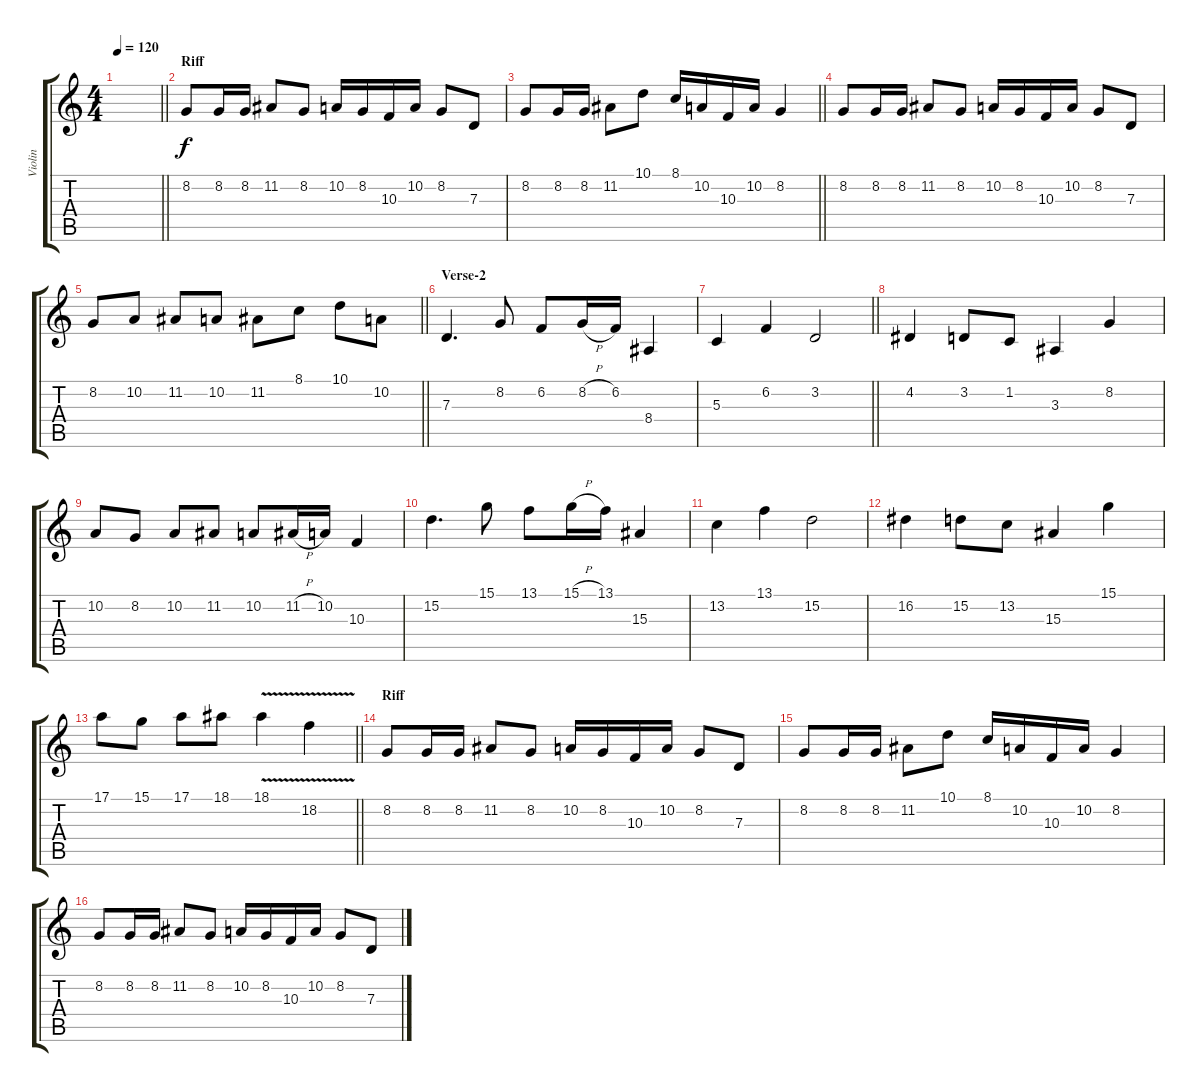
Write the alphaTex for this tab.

\track ("Violin" "Violin") {instrument violin}
\staff {score tabs}
\tuning (E4 B3 G3 D3 A2 E2) {hide}
\ts (4 4)
\tempo 120
\clef g2
\barLineRight lightlight
\ks c
|
\section ("" "Riff")
8.2.8 8.2.16 8.2.16 11.2.8 8.2.8 10.2.16 8.2.16 10.3.16 10.2.16 8.2.8 7.3.8 |
\barLineRight lightlight
8.2.8 8.2.16 8.2.16 11.2.8 10.1.8 8.1.16 10.2.16 10.3.16 10.2.16 8.2.4 |
8.2.8 8.2.16 8.2.16 11.2.8 8.2.8 10.2.16 8.2.16 10.3.16 10.2.16 8.2.8 7.3.8 |
\barLineRight lightlight
8.2.8 10.2.8 11.2.8 10.2.8 11.2.8 8.1.8 10.1.8 10.2.8 |
\section ("" "Verse-2")
7.3.4{d} 8.2.8 6.2.8 8.2{h}.16 6.2.16 8.4.4 |
\barLineRight lightlight
5.3.4 6.2.4 3.2.2 |
4.2.4 3.2.8 1.2.8 3.3.4 8.2.4 |
10.2.8 8.2.8 10.2.8 11.2.8 10.2.8 11.2{h}.16 10.2.16 10.3.4 |
15.2.4{d} 15.1.8 13.1.8 15.1{h}.16 13.1.16 15.3.4 |
13.2.4 13.1.4 15.2.2 |
16.2.4 15.2.8 13.2.8 15.3.4 15.1.4 |
\barLineRight lightlight
17.1.8 15.1.8 17.1.8 18.1.8 18.1{v}.4 18.2{v}.4 |
\section ("" "Riff")
8.2.8 8.2.16 8.2.16 11.2.8 8.2.8 10.2.16 8.2.16 10.3.16 10.2.16 8.2.8 7.3.8 |
8.2.8 8.2.16 8.2.16 11.2.8 10.1.8 8.1.16 10.2.16 10.3.16 10.2.16 8.2.4 |
8.2.8 8.2.16 8.2.16 11.2.8 8.2.8 10.2.16 8.2.16 10.3.16 10.2.16 8.2.8 7.3.8
